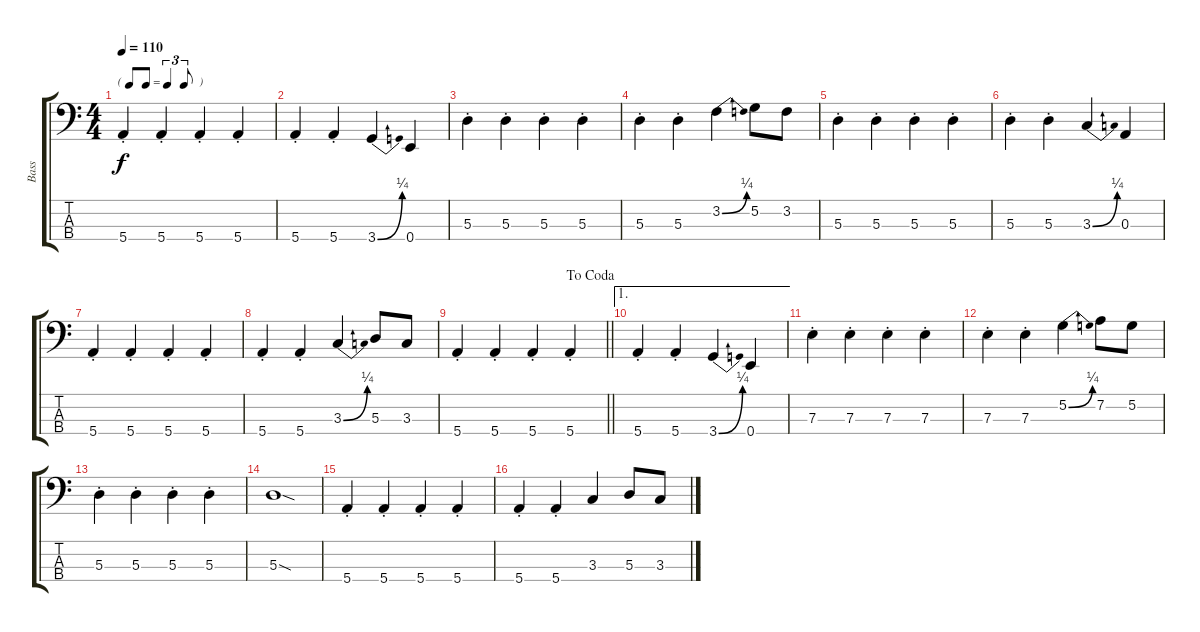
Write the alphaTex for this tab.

\track ("Bass" "Bass") {instrument electricbassfinger}
\staff {score tabs}
\tuning (G2 D2 A1 E1) {hide}
\ts (4 4)
\tf triplet8th
\tempo 110
\clef f4
\ks c
5.4{st}.4{dy f} 5.4{st}.4 5.4{st}.4 5.4{st}.4 |
5.4{st}.4 5.4{st}.4 3.4{be (bend 0 0 60 1)}.4 0.4.4 |
5.3{st}.4 5.3{st}.4 5.3{st}.4 5.3{st}.4 |
5.3{st}.4 5.3{st}.4 3.2{be (bend 0 0 60 1)}.4 5.2.8 3.2.8 |
5.3{st}.4 5.3{st}.4 5.3{st}.4 5.3{st}.4 |
5.3{st}.4 5.3{st}.4 3.3{be (bend 0 0 60 1)}.4 0.3.4 |
5.4{st}.4 5.4{st}.4 5.4{st}.4 5.4{st}.4 |
5.4{st}.4 5.4{st}.4 3.3{be (bend 0 0 60 1)}.4 5.3.8 3.3.8 |
\jump dacoda
\barLineRight lightlight
5.4{st}.4 5.4{st}.4 5.4{st}.4 5.4{st}.4 |
\ae 1
5.4{st}.4 5.4{st}.4 3.4{be (bend 0 0 60 1)}.4 0.4.4 |
7.3{st}.4 7.3{st}.4 7.3{st}.4 7.3{st}.4 |
7.3{st}.4 7.3{st}.4 5.2{be (bend 0 0 60 1)}.4 7.2.8 5.2.8 |
5.3{st}.4 5.3{st}.4 5.3{st}.4 5.3{st}.4 |
5.3{sod}.1 |
5.4{st}.4 5.4{st}.4 5.4{st}.4 5.4{st}.4 |
5.4{st}.4 5.4{st}.4 3.3.4 5.3.8 3.3.8
